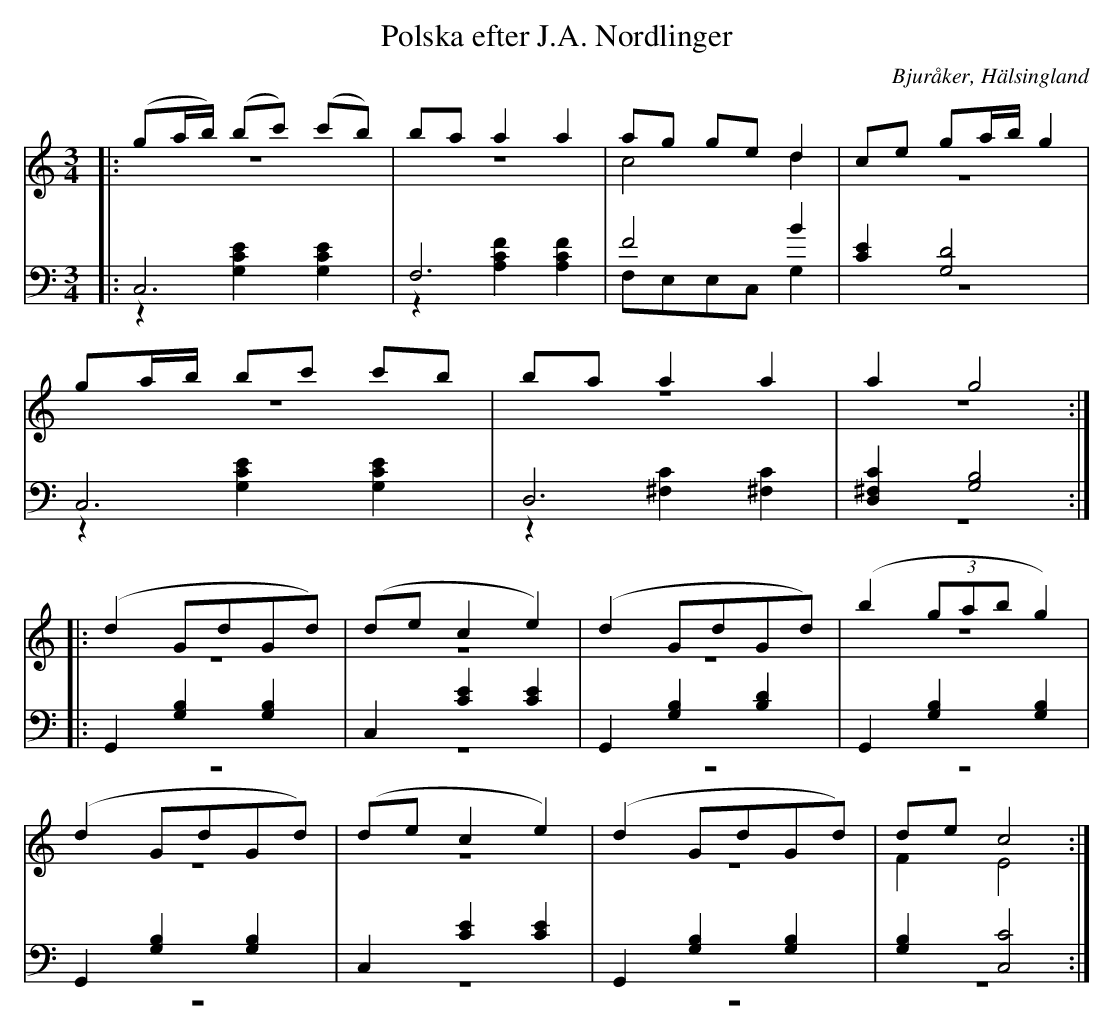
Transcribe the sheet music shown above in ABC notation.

X:1
T: Polska efter J.A. Nordlinger
O: Bjuråker, Hälsingland
M: 3/4
L: 1/8
K: C
V:1
V:2 merge
V:3
V:4 merge
V:1
|:(ga/b/) (bc') (c'b)|ba a2 a2|ag ge d2|ce ga/b/ g2|
ga/b/ bc' c'b|ba a2 a2|a2 g4:|
|:(d2 GdGd) |(de c2 e2)|(d2 GdGd)|(b2 (3gab g2)|
(d2 GdGd)|(de c2 e2)|(d2 GdGd)|de c4:|
V:2
|:z6|z6|c4 d2|z6|
z6|z6|z6:|
|: z6 |z6|z6|z6|
z6|z6|z6|F2 E4:|
V:3 clef=bass
|:C,6 |F,6|F4 B2|[C2E2] [G,4D4]|
C,6|D,6|[D,2^F,2C2] [G,4B,4]:|
|:G,,2 [G,2B,2]  [G,2B,2]|C,2 [C2E2] [C2E2]|G,,2 [G,2B,2]  [B,2D2]|G,,2 [G,2B,2]  [G,2B,2]|
G,,2 [G,2B,2]  [G,2B,2]|C,2 [C2E2] [C2E2]|G,,2 [G,2B,2]  [G,2B,2]|[G,2B,2] [C,4C4]:|
V:4 clef=bass
|:z2 [G,2C2E2] [G,2C2E2]|z2 [A,2C2F2] [A,2C2F2]|F,E,E,C, G,2|z6|
z2 [G,2C2E2] [G,2C2E2]|z2 [^F,2C2] [^F,2C2]|z6:|
|:z6 |z6|z6|z6|
z6|z6|z6|z6:|
